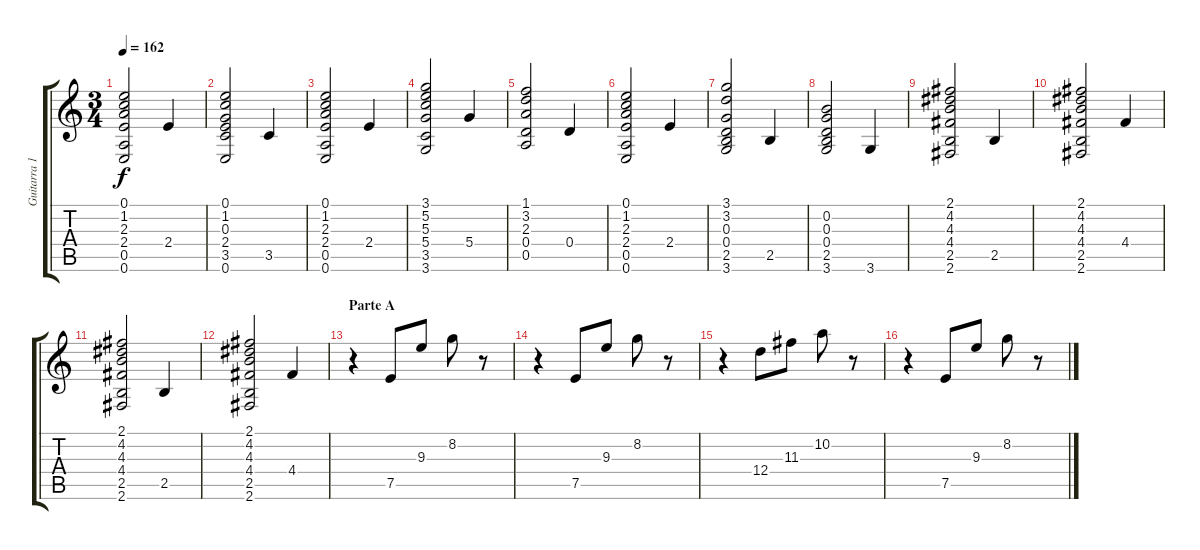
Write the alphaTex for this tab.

\track ("Guitarra 1" "Guitarra 1") {instrument acousticguitarsteel}
\staff {score tabs}
\tuning (E4 B3 G3 D3 A2 E2) {hide}
\ts (3 4)
\tempo 162
\clef g2
\ks c
(0.1 1.2 2.3 2.4 0.5 0.6).2{dy f} 2.4.4 |
(0.1 1.2 0.3 2.4 3.5 0.6).2 3.5.4 |
(0.1 1.2 2.3 2.4 0.5 0.6).2 2.4.4 |
(3.1 5.2 5.3 5.4 3.5 3.6).2 5.4.4 |
(1.1 3.2 2.3 0.4 0.5).2 0.4.4 |
(0.1 1.2 2.3 2.4 0.5 0.6).2 2.4.4 |
(3.1 3.2 0.3 0.4 2.5 3.6).2 2.5.4 |
(0.2 0.3 0.4 2.5 3.6).2 3.6.4 |
(2.1 4.2 4.3 4.4 2.5 2.6).2 2.5.4 |
(2.1 4.2 4.3 4.4 2.5 2.6).2 4.4.4 |
(2.1 4.2 4.3 4.4 2.5 2.6).2 2.5.4 |
(2.1 4.2 4.3 4.4 2.5 2.6).2 4.4.4 |
\section ("" "Parte A")
r.4 7.5.8 9.3.8 8.2.8 r.8 |
r.4 7.5.8 9.3.8 8.2.8 r.8 |
r.4 12.4.8 11.3.8 10.2.8 r.8 |
r.4 7.5.8 9.3.8 8.2.8 r.8
